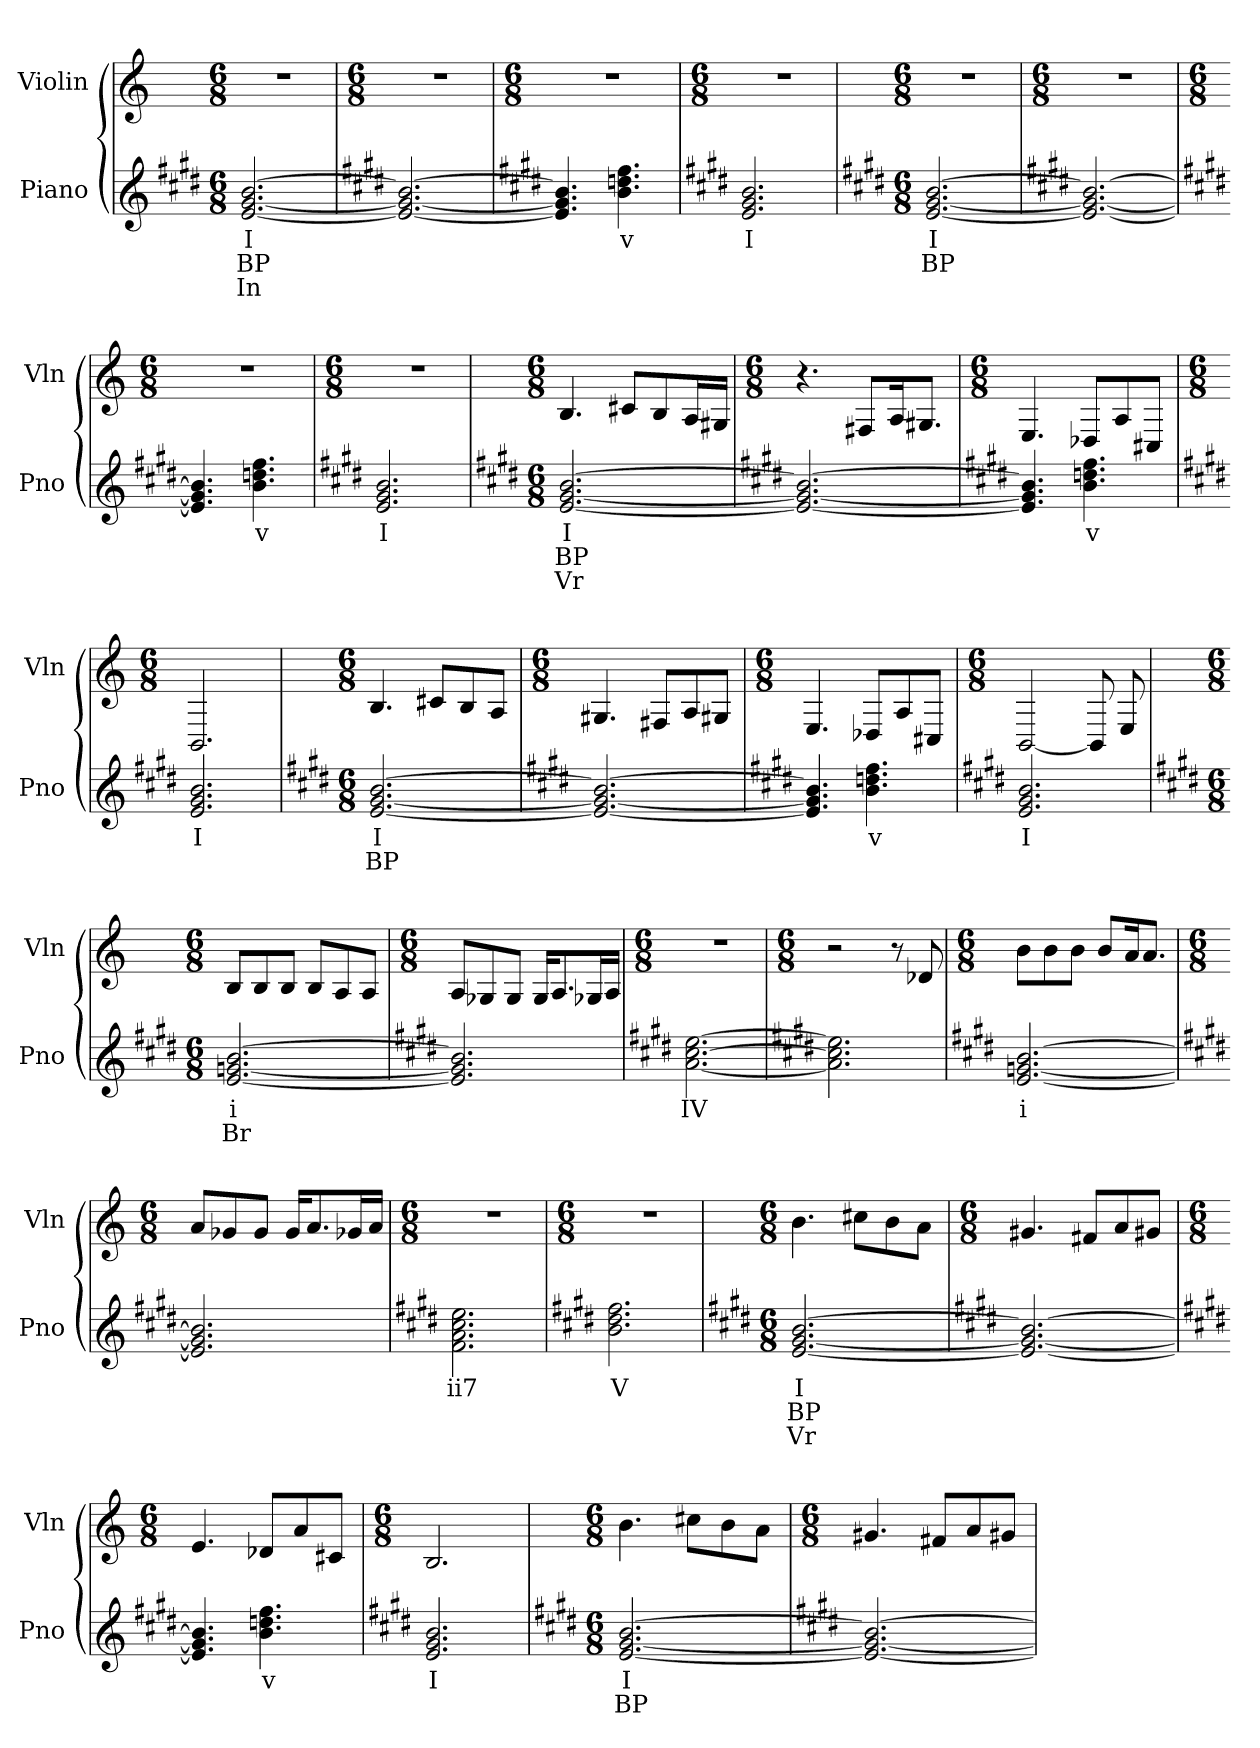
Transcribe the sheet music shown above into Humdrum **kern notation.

**kern	**text	**text	**text	**kern
*part2	*part2	*part2	*part2	*part1
*staff2	*staff2	*staff2	*staff2	*staff1
*I"Piano	*	*	*	*I"Violin
*I'Pno	*	*	*	*I'Vln
*k[f#c#g#d#]	*	*	*	*
*E:	*	*	*	*
*M6/8	*	*	*	*M6/8
=	=	=	=	=
[2.e [2.g# [2.b	I	BP	In	2.r
=	=	=	=	=
*k[f#c#g#d#]	*	*	*	*
*E:	*	*	*	*
*	*	*	*	*M6/8
2.e_ 2.g#_ 2.b_	.	.	.	2.r
=	=	=	=	=
*k[f#c#g#d#]	*	*	*	*
*E:	*	*	*	*
*	*	*	*	*M6/8
4.e] 4.g#] 4.b]	.	.	.	2.r
4.b 4.ddn 4.ff#	v	.	.	.
=	=	=	=	=
*k[f#c#g#d#]	*	*	*	*
*E:	*	*	*	*
*	*	*	*	*M6/8
2.e 2.g# 2.b	I	.	.	2.r
=	=	=	=	=
*k[f#c#g#d#]	*	*	*	*
*E:	*	*	*	*
*M6/8	*	*	*	*M6/8
[2.e [2.g# [2.b	I	BP	.	2.r
=	=	=	=	=
*k[f#c#g#d#]	*	*	*	*
*E:	*	*	*	*
*	*	*	*	*M6/8
2.e_ 2.g#_ 2.b_	.	.	.	2.r
=	=	=	=	=
*k[f#c#g#d#]	*	*	*	*
*E:	*	*	*	*
*	*	*	*	*M6/8
4.e] 4.g#] 4.b]	.	.	.	2.r
4.b 4.ddn 4.ff#	v	.	.	.
=	=	=	=	=
*k[f#c#g#d#]	*	*	*	*
*E:	*	*	*	*
*	*	*	*	*M6/8
2.e 2.g# 2.b	I	.	.	2.r
=	=	=	=	=
*k[f#c#g#d#]	*	*	*	*
*E:	*	*	*	*
*M6/8	*	*	*	*M6/8
[2.e [2.g# [2.b	I	BP	Vr	4.B
.	.	.	.	8c#XL
.	.	.	.	8B
.	.	.	.	16AL
.	.	.	.	16G#XJJ
=	=	=	=	=
*k[f#c#g#d#]	*	*	*	*
*E:	*	*	*	*
*	*	*	*	*M6/8
2.e_ 2.g#_ 2.b_	.	.	.	4.r
.	.	.	.	8F#XL
.	.	.	.	16AK
.	.	.	.	8.G#XJ
=	=	=	=	=
*k[f#c#g#d#]	*	*	*	*
*E:	*	*	*	*
*	*	*	*	*M6/8
4.e] 4.g#] 4.b]	.	.	.	4.E
4.b 4.ddn 4.ff#	v	.	.	8D-XL
.	.	.	.	8A
.	.	.	.	8C#XJ
=	=	=	=	=
*k[f#c#g#d#]	*	*	*	*
*E:	*	*	*	*
*	*	*	*	*M6/8
2.e 2.g# 2.b	I	.	.	2.BB
=	=	=	=	=
*k[f#c#g#d#]	*	*	*	*
*E:	*	*	*	*
*M6/8	*	*	*	*M6/8
[2.e [2.g# [2.b	I	BP	.	4.B
.	.	.	.	8c#XL
.	.	.	.	8B
.	.	.	.	8AJ
=	=	=	=	=
*k[f#c#g#d#]	*	*	*	*
*E:	*	*	*	*
*	*	*	*	*M6/8
2.e_ 2.g#_ 2.b_	.	.	.	4.G#X
.	.	.	.	8F#XL
.	.	.	.	8A
.	.	.	.	8G#XJ
=	=	=	=	=
*k[f#c#g#d#]	*	*	*	*
*E:	*	*	*	*
*	*	*	*	*M6/8
4.e] 4.g#] 4.b]	.	.	.	4.E
4.b 4.ddn 4.ff#	v	.	.	8D-XL
.	.	.	.	8A
.	.	.	.	8C#XJ
=	=	=	=	=
*k[f#c#g#d#]	*	*	*	*
*E:	*	*	*	*
*	*	*	*	*M6/8
2.e 2.g# 2.b	I	.	.	[2BB
.	.	.	.	8BB]
.	.	.	.	8E
=	=	=	=	=
*k[f#c#g#d#]	*	*	*	*
*E:	*	*	*	*
*M6/8	*	*	*	*M6/8
[2.e [2.gn [2.b	i	Br	.	8BL
.	.	.	.	8B
.	.	.	.	8BJ
.	.	.	.	8BL
.	.	.	.	8A
.	.	.	.	8AJ
=	=	=	=	=
*k[f#c#g#d#]	*	*	*	*
*E:	*	*	*	*
*	*	*	*	*M6/8
2.e] 2.gn] 2.b]	.	.	.	8AL
.	.	.	.	8G-X
.	.	.	.	8G-J
.	.	.	.	16G-KL
.	.	.	.	8.A
.	.	.	.	16G-XL
.	.	.	.	16AJJ
=	=	=	=	=
*k[f#c#g#d#]	*	*	*	*
*E:	*	*	*	*
*	*	*	*	*M6/8
[2.a [2.cc# [2.ee	IV	.	.	2.r
=	=	=	=	=
*k[f#c#g#d#]	*	*	*	*
*E:	*	*	*	*
*	*	*	*	*M6/8
2.a] 2.cc#] 2.ee]	.	.	.	2r
.	.	.	.	8r
.	.	.	.	8d-X
=	=	=	=	=
*k[f#c#g#d#]	*	*	*	*
*E:	*	*	*	*
*	*	*	*	*M6/8
[2.e [2.gn [2.b	i	.	.	8bL
.	.	.	.	8b
.	.	.	.	8bJ
.	.	.	.	8bL
.	.	.	.	16aK
.	.	.	.	8.aJ
=	=	=	=	=
*k[f#c#g#d#]	*	*	*	*
*E:	*	*	*	*
*	*	*	*	*M6/8
2.e] 2.gn] 2.b]	.	.	.	8aL
.	.	.	.	8g-X
.	.	.	.	8g-J
.	.	.	.	16g-KL
.	.	.	.	8.a
.	.	.	.	16g-XL
.	.	.	.	16aJJ
=	=	=	=	=
*k[f#c#g#d#]	*	*	*	*
*E:	*	*	*	*
*	*	*	*	*M6/8
2.f# 2.a 2.cc# 2.ee	ii7	.	.	2.r
=	=	=	=	=
*k[f#c#g#d#]	*	*	*	*
*E:	*	*	*	*
*	*	*	*	*M6/8
2.b 2.dd# 2.ff#	V	.	.	2.r
=	=	=	=	=
*k[f#c#g#d#]	*	*	*	*
*E:	*	*	*	*
*M6/8	*	*	*	*M6/8
[2.e [2.g# [2.b	I	BP	Vr	4.b
.	.	.	.	8cc#XL
.	.	.	.	8b
.	.	.	.	8aJ
=	=	=	=	=
*k[f#c#g#d#]	*	*	*	*
*E:	*	*	*	*
*	*	*	*	*M6/8
2.e_ 2.g#_ 2.b_	.	.	.	4.g#X
.	.	.	.	8f#XL
.	.	.	.	8a
.	.	.	.	8g#XJ
=	=	=	=	=
*k[f#c#g#d#]	*	*	*	*
*E:	*	*	*	*
*	*	*	*	*M6/8
4.e] 4.g#] 4.b]	.	.	.	4.e
4.b 4.ddn 4.ff#	v	.	.	8d-XL
.	.	.	.	8a
.	.	.	.	8c#XJ
=	=	=	=	=
*k[f#c#g#d#]	*	*	*	*
*E:	*	*	*	*
*	*	*	*	*M6/8
2.e 2.g# 2.b	I	.	.	2.B
=	=	=	=	=
*k[f#c#g#d#]	*	*	*	*
*E:	*	*	*	*
*M6/8	*	*	*	*M6/8
[2.e [2.g# [2.b	I	BP	.	4.b
.	.	.	.	8cc#XL
.	.	.	.	8b
.	.	.	.	8aJ
=	=	=	=	=
*k[f#c#g#d#]	*	*	*	*
*E:	*	*	*	*
*	*	*	*	*M6/8
2.e_ 2.g#_ 2.b_	.	.	.	4.g#X
.	.	.	.	8f#XL
.	.	.	.	8a
.	.	.	.	8g#XJ
=	=	=	=	=
*-	*-	*-	*-	*-
